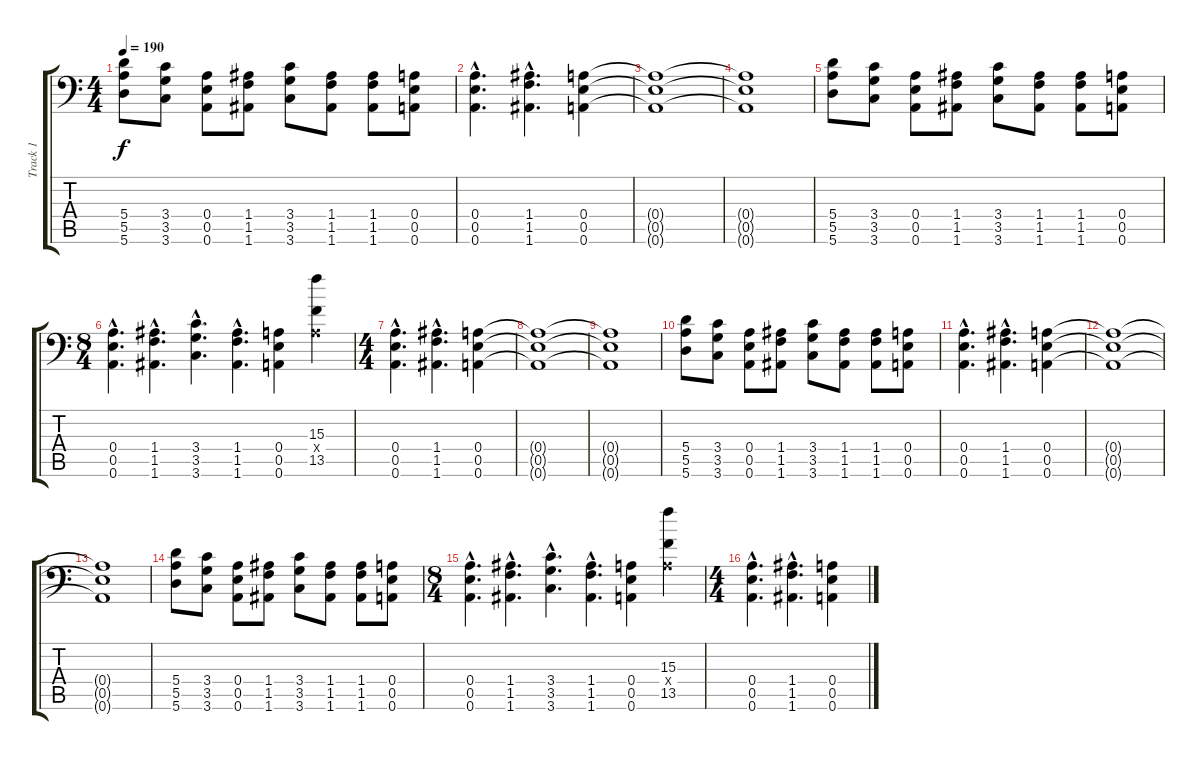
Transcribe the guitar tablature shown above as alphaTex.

\track ("Track 1" "Track 1") {instrument distortionguitar}
\staff {score tabs}
\tuning (B3 Gb3 D3 A2 E2 A1) {hide}
\ts (4 4)
\tempo 190
\clef f4
\ks c
(5.4 5.5 5.6).8{dy f instrument distortionguitar} (3.4 3.5 3.6).8 (0.4 0.5 0.6).8 (1.4 1.5 1.6).8 (3.4 3.5 3.6).8 (1.4 1.5 1.6).8 (1.4 1.5 1.6).8 (0.4 0.5 0.6).8 |
(0.4{hac} 0.5{hac} 0.6{hac}).4{d} (1.4{hac} 1.5{hac} 1.6{hac}).4{d} (0.4 0.5 0.6).4 |
(0.4{t} 0.5{t} 0.6{t}).1 |
(0.4{t} 0.5{t} 0.6{t}).1 |
(5.4 5.5 5.6).8 (3.4 3.5 3.6).8 (0.4 0.5 0.6).8 (1.4 1.5 1.6).8 (3.4 3.5 3.6).8 (1.4 1.5 1.6).8 (1.4 1.5 1.6).8 (0.4 0.5 0.6).8 |
\ts (8 4)
(0.4{hac} 0.5{hac} 0.6{hac}).4{d} (1.4{hac} 1.5{hac} 1.6{hac}).4{d} (3.4{hac} 3.5{hac} 3.6{hac}).4{d} (1.4{hac} 1.5{hac} 1.6{hac}).4{d} (0.4 0.5 0.6).4 (15.3 0.4{x} 13.5).4 |
\ts (4 4)
(0.4{hac} 0.5{hac} 0.6{hac}).4{d} (1.4{hac} 1.5{hac} 1.6{hac}).4{d} (0.4 0.5 0.6).4 |
(0.4{t} 0.5{t} 0.6{t}).1 |
(0.4{t} 0.5{t} 0.6{t}).1 |
(5.4 5.5 5.6).8 (3.4 3.5 3.6).8 (0.4 0.5 0.6).8 (1.4 1.5 1.6).8 (3.4 3.5 3.6).8 (1.4 1.5 1.6).8 (1.4 1.5 1.6).8 (0.4 0.5 0.6).8 |
(0.4{hac} 0.5{hac} 0.6{hac}).4{d} (1.4{hac} 1.5{hac} 1.6{hac}).4{d} (0.4 0.5 0.6).4 |
(0.4{t} 0.5{t} 0.6{t}).1 |
(0.4{t} 0.5{t} 0.6{t}).1 |
(5.4 5.5 5.6).8 (3.4 3.5 3.6).8 (0.4 0.5 0.6).8 (1.4 1.5 1.6).8 (3.4 3.5 3.6).8 (1.4 1.5 1.6).8 (1.4 1.5 1.6).8 (0.4 0.5 0.6).8 |
\ts (8 4)
(0.4{hac} 0.5{hac} 0.6{hac}).4{d} (1.4{hac} 1.5{hac} 1.6{hac}).4{d} (3.4{hac} 3.5{hac} 3.6{hac}).4{d} (1.4{hac} 1.5{hac} 1.6{hac}).4{d} (0.4 0.5 0.6).4 (15.3 0.4{x} 13.5).4 |
\ts (4 4)
(0.4{hac} 0.5{hac} 0.6{hac}).4{d} (1.4{hac} 1.5{hac} 1.6{hac}).4{d} (0.4 0.5 0.6).4
